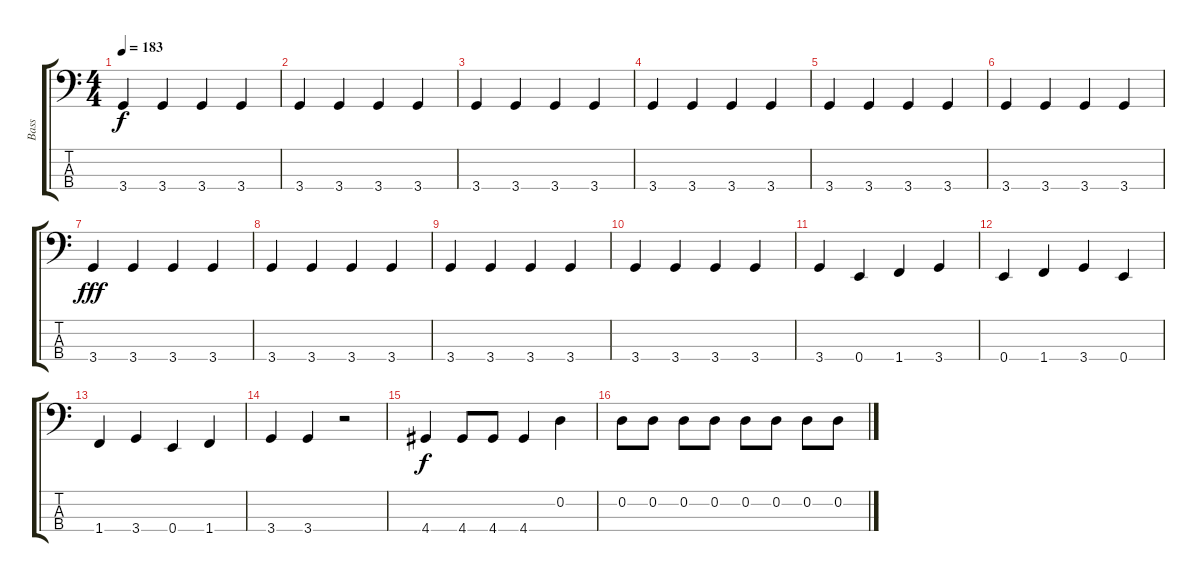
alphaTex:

\track ("Bass" "Bass") {instrument electricbassfinger}
\staff {score tabs}
\tuning (G2 D2 A1 E1) {hide}
\ts (4 4)
\tempo 183
\clef f4
\ks c
3.4.4{dy f} 3.4.4 3.4.4 3.4.4 |
3.4.4 3.4.4 3.4.4 3.4.4 |
3.4.4 3.4.4 3.4.4 3.4.4 |
3.4.4 3.4.4 3.4.4 3.4.4 |
3.4.4 3.4.4 3.4.4 3.4.4 |
3.4.4 3.4.4 3.4.4 3.4.4 |
3.4.4{dy fff} 3.4.4 3.4.4 3.4.4 |
3.4.4 3.4.4 3.4.4 3.4.4 |
3.4.4 3.4.4 3.4.4 3.4.4 |
3.4.4 3.4.4 3.4.4 3.4.4 |
3.4.4 0.4.4 1.4.4 3.4.4 |
0.4.4 1.4.4 3.4.4 0.4.4 |
1.4.4 3.4.4 0.4.4 1.4.4 |
3.4.4 3.4.4 r.2 |
4.4.4{dy f} 4.4.8 4.4.8 4.4.4 0.2.4 |
0.2.8 0.2.8 0.2.8 0.2.8 0.2.8 0.2.8 0.2.8 0.2.8
